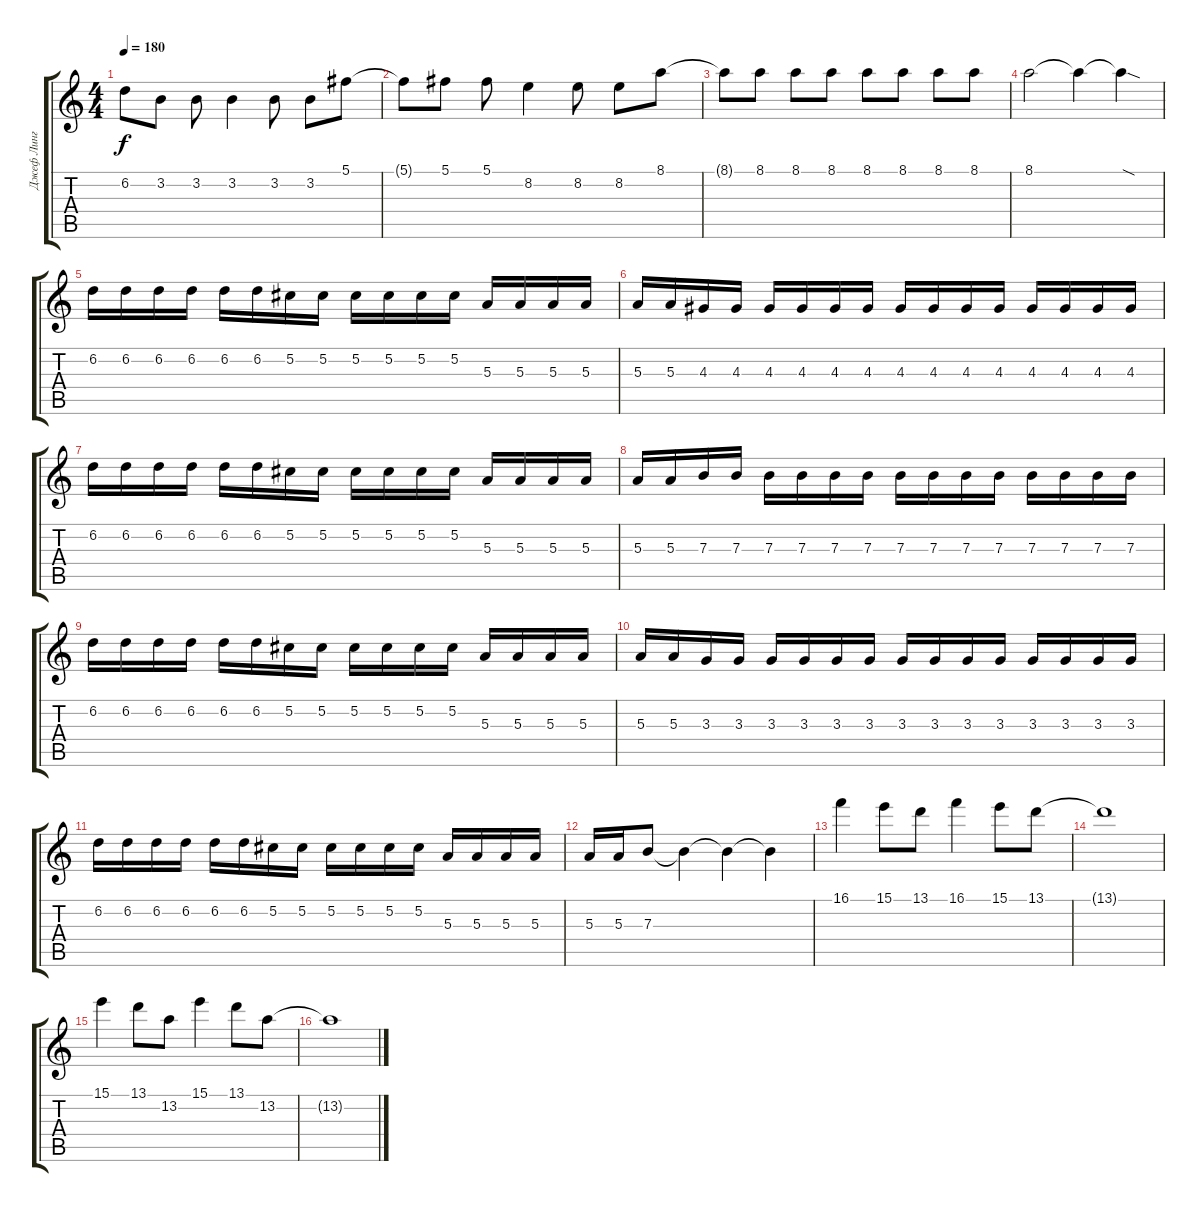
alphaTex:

\track ("Джеф Линг (дабл гитар)" "Джеф Линг ") {instrument overdrivenguitar}
\staff {score tabs}
\tuning (Db4 Ab3 E3 B2 Gb2 B1) {hide}
\ts (4 4)
\tempo 180
\clef g2
\ks c
6.2{t}.8{dy f} 3.2.8 3.2.8 3.2.4 3.2.8 3.2.8 5.1.8 |
5.1{t}.8 5.1.8 5.1.8 8.2.4 8.2.8 8.2.8 8.1.8 |
8.1{t}.8 8.1.8 8.1.8 8.1.8 8.1.8 8.1.8 8.1.8 8.1.8 |
8.1.2 8.1{t}.4 8.1{sod t}.4 |
6.2.16 6.2.16 6.2.16 6.2.16 6.2.16 6.2.16 5.2.16 5.2.16 5.2.16 5.2.16 5.2.16 5.2.16 5.3.16 5.3.16 5.3.16 5.3.16 |
5.3.16 5.3.16 4.3.16 4.3.16 4.3.16 4.3.16 4.3.16 4.3.16 4.3.16 4.3.16 4.3.16 4.3.16 4.3.16 4.3.16 4.3.16 4.3.16 |
6.2.16 6.2.16 6.2.16 6.2.16 6.2.16 6.2.16 5.2.16 5.2.16 5.2.16 5.2.16 5.2.16 5.2.16 5.3.16 5.3.16 5.3.16 5.3.16 |
5.3.16 5.3.16 7.3.16 7.3.16 7.3.16 7.3.16 7.3.16 7.3.16 7.3.16 7.3.16 7.3.16 7.3.16 7.3.16 7.3.16 7.3.16 7.3.16 |
6.2.16 6.2.16 6.2.16 6.2.16 6.2.16 6.2.16 5.2.16 5.2.16 5.2.16 5.2.16 5.2.16 5.2.16 5.3.16 5.3.16 5.3.16 5.3.16 |
5.3.16 5.3.16 3.3.16 3.3.16 3.3.16 3.3.16 3.3.16 3.3.16 3.3.16 3.3.16 3.3.16 3.3.16 3.3.16 3.3.16 3.3.16 3.3.16 |
6.2.16 6.2.16 6.2.16 6.2.16 6.2.16 6.2.16 5.2.16 5.2.16 5.2.16 5.2.16 5.2.16 5.2.16 5.3.16 5.3.16 5.3.16 5.3.16 |
5.3.16 5.3.16 7.3.8 7.3{t}.4 7.3{t}.4 7.3{t}.4 |
16.1.4 15.1.8 13.1.8 16.1.4 15.1.8 13.1.8 |
13.1{t}.1 |
15.1.4 13.1.8 13.2.8 15.1.4 13.1.8 13.2.8 |
13.2{t}.1
